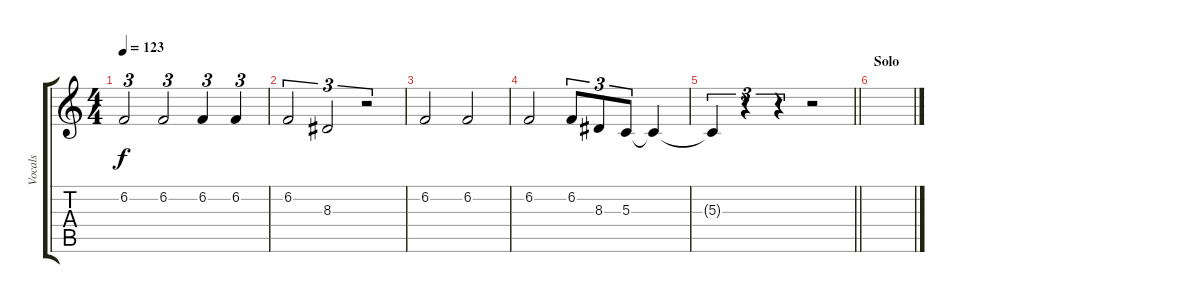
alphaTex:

\track ("Vocals" "Vocals") {instrument altosax}
\staff {score tabs}
\tuning (E4 B3 G3 D3 A2 E2) {hide}
\ts (4 4)
\tempo 123
\clef g2
\ks c
6.2.2{tu (3 2) dy f} 6.2.2{tu (3 2)} 6.2.4{tu (3 2)} 6.2.4{tu (3 2)} |
6.2.2{tu (3 2)} 8.3.2{tu (3 2)} r.2{tu (3 2)} |
6.2.2 6.2.2 |
6.2.2 6.2.8{tu (3 2)} 8.3.8{tu (3 2)} 5.3.8{tu (3 2)} 5.3{t}.4 |
\barLineRight lightlight
5.3{t}.4{tu (3 2)} r.4{tu (3 2)} r.4{tu (3 2)} r.2 |
\section ("" "Solo")
